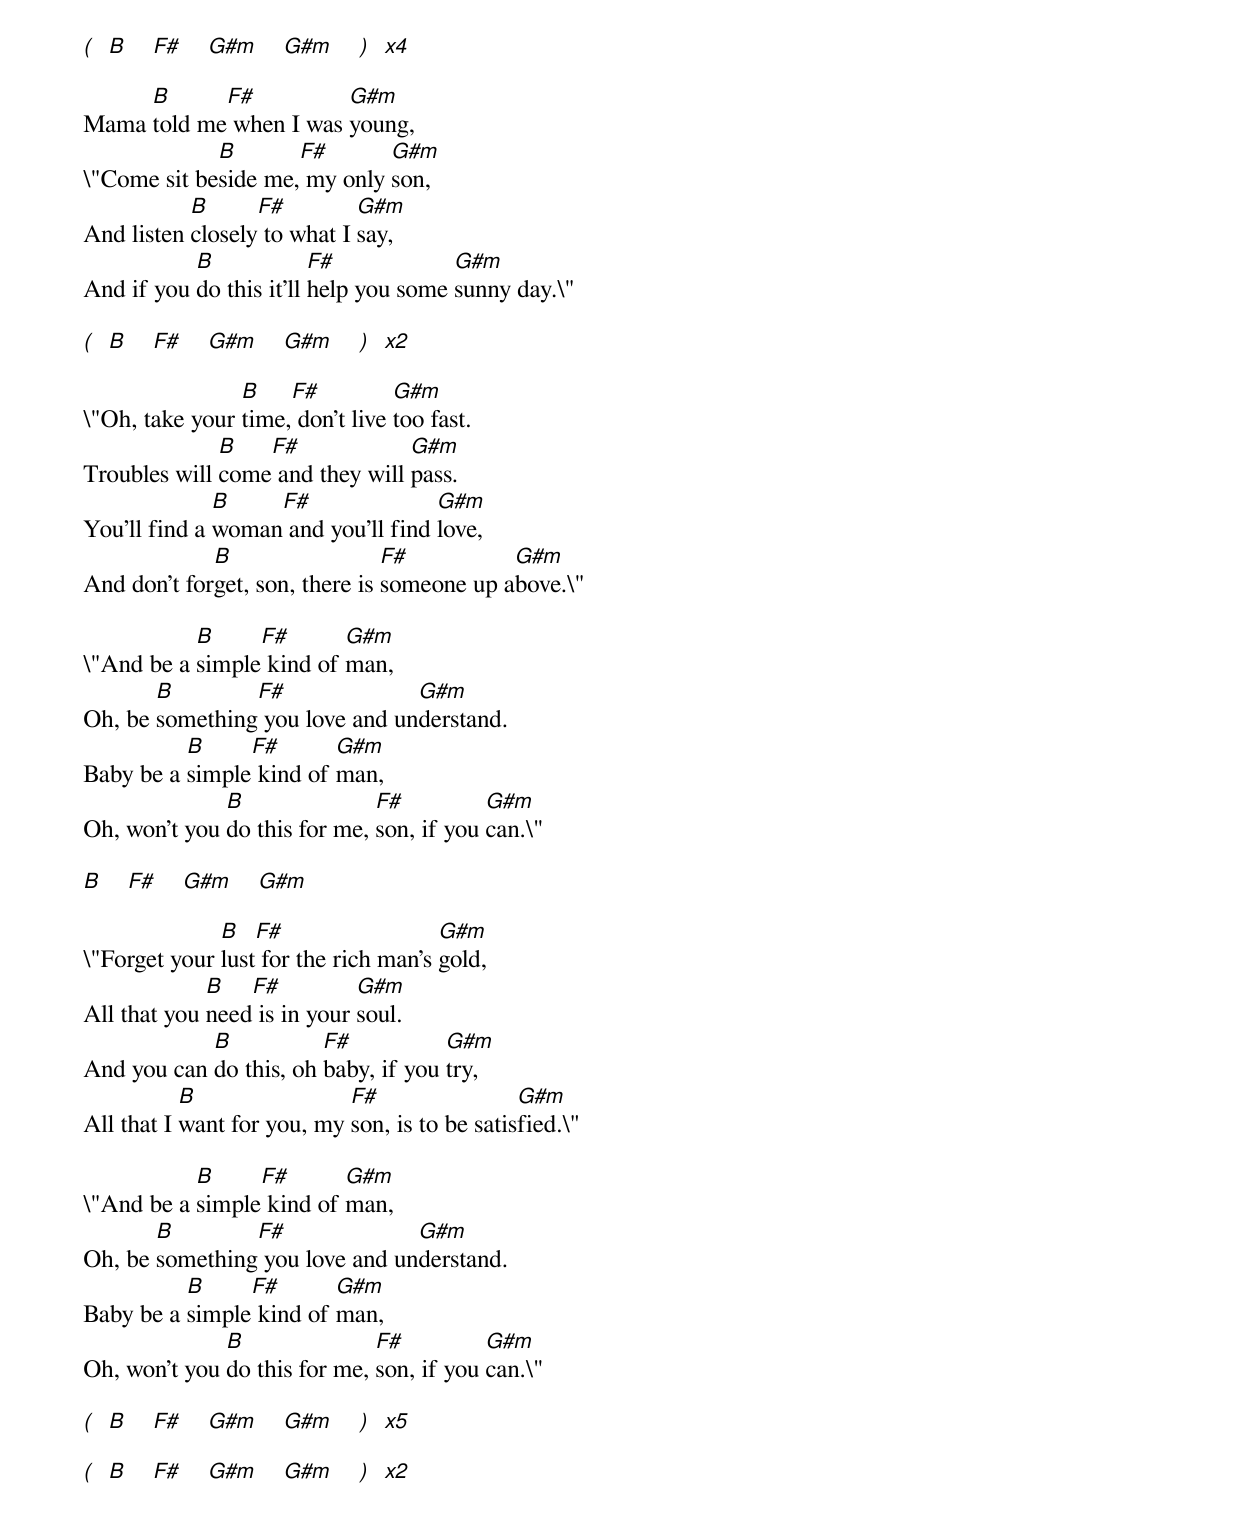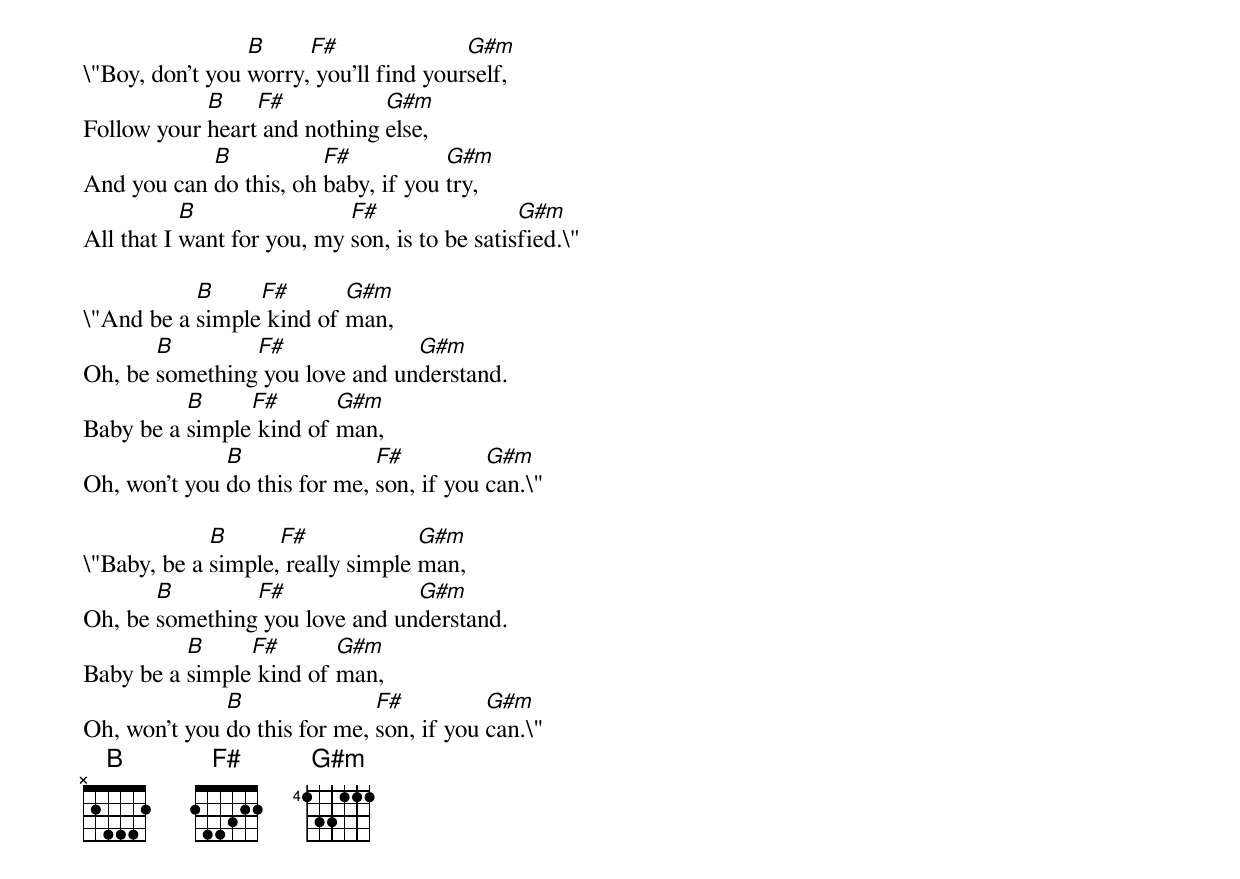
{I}
[(]  [B]    [F#]    [G#m]    [G#m]    [)]  [x4]

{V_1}
Mama [B]told me[F#] when I was [G#m]young,
\"Come sit be[B]side me,[F#] my only [G#m]son,
And listen [B]closely[F#] to what I [G#m]say,
And if you [B]do this it'll [F#]help you some [G#m]sunny day.\"

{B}
[(]  [B]    [F#]    [G#m]    [G#m]    [)]  [x2]

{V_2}
\"Oh, take your [B]time,[F#] don't live [G#m]too fast.
Troubles will [B]come[F#] and they will [G#m]pass.
You'll find a [B]woman[F#] and you'll find [G#m]love,
And don't for[B]get, son, there is [F#]someone up a[G#m]bove.\"

{C}
\"And be a [B]simple[F#] kind of [G#m]man,
Oh, be [B]something[F#] you love and un[G#m]derstand.
Baby be a [B]simple[F#] kind of [G#m]man,
Oh, won't you [B]do this for me, [F#]son, if you [G#m]can.\"

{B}
[B]    [F#]    [G#m]    [G#m]

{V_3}
\"Forget your [B]lust[F#] for the rich man's [G#m]gold,
All that you [B]need[F#] is in your [G#m]soul.
And you can [B]do this, oh [F#]baby, if you [G#m]try,
All that I [B]want for you, my [F#]son, is to be satis[G#m]fied.\"

{C}
\"And be a [B]simple[F#] kind of [G#m]man,
Oh, be [B]something[F#] you love and un[G#m]derstand.
Baby be a [B]simple[F#] kind of [G#m]man,
Oh, won't you [B]do this for me, [F#]son, if you [G#m]can.\"

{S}
[(]  [B]    [F#]    [G#m]    [G#m]    [)]  [x5]

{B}
[(]  [B]    [F#]    [G#m]    [G#m]    [)]  [x2]

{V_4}
\"Boy, don't you [B]worry,[F#] you'll find your[G#m]self,
Follow your [B]heart[F#] and nothing [G#m]else,
And you can [B]do this, oh [F#]baby, if you [G#m]try,
All that I [B]want for you, my [F#]son, is to be satis[G#m]fied.\"

{C}
\"And be a [B]simple[F#] kind of [G#m]man,
Oh, be [B]something[F#] you love and un[G#m]derstand.
Baby be a [B]simple[F#] kind of [G#m]man,
Oh, won't you [B]do this for me, [F#]son, if you [G#m]can.\"

{C}
\"Baby, be a [B]simple,[F#] really simple [G#m]man,
Oh, be [B]something[F#] you love and un[G#m]derstand.
Baby be a [B]simple[F#] kind of [G#m]man,
Oh, won't you [B]do this for me, [F#]son, if you [G#m]can.\"
